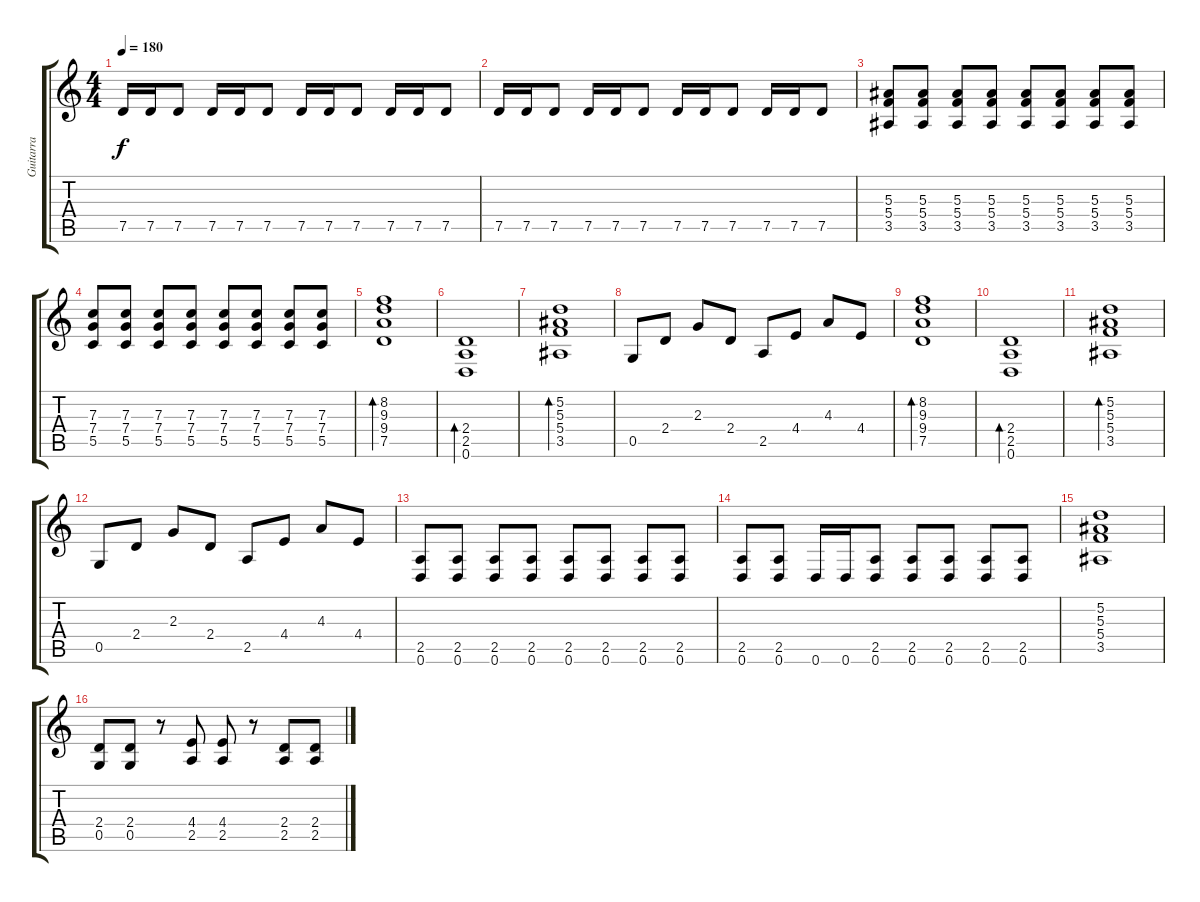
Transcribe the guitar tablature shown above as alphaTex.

\track ("Guitarra" "Guitarra") {instrument distortionguitar}
\staff {score tabs}
\tuning (D4 A3 F3 C3 G2 D2) {hide}
\ts (4 4)
\tempo 180
\clef g2
\ks c
7.5.16{dy f} 7.5.16 7.5.8 7.5.16 7.5.16 7.5.8 7.5.16 7.5.16 7.5.8 7.5.16 7.5.16 7.5.8 |
7.5.16 7.5.16 7.5.8 7.5.16 7.5.16 7.5.8 7.5.16 7.5.16 7.5.8 7.5.16 7.5.16 7.5.8 |
(5.3 5.4 3.5).8 (5.3 5.4 3.5).8 (5.3 5.4 3.5).8 (5.3 5.4 3.5).8 (5.3 5.4 3.5).8 (5.3 5.4 3.5).8 (5.3 5.4 3.5).8 (5.3 5.4 3.5).8 |
(7.3 7.4 5.5).8 (7.3 7.4 5.5).8 (7.3 7.4 5.5).8 (7.3 7.4 5.5).8 (7.3 7.4 5.5).8 (7.3 7.4 5.5).8 (7.3 7.4 5.5).8 (7.3 7.4 5.5).8 |
(8.2 9.3 9.4 7.5).1{bd 480 instrument electricguitarclean} |
(2.4 2.5 0.6).1{bd 480} |
(5.2 5.3 5.4 3.5).1{bd 480} |
0.5.8 2.4.8 2.3.8 2.4.8 2.5.8 4.4.8 4.3.8 4.4.8 |
(8.2 9.3 9.4 7.5).1{bd 480 instrument electricguitarclean} |
(2.4 2.5 0.6).1{bd 480} |
(5.2 5.3 5.4 3.5).1{bd 480} |
0.5.8 2.4.8 2.3.8 2.4.8 2.5.8 4.4.8 4.3.8 4.4.8 |
(2.5 0.6).8{instrument distortionguitar} (2.5 0.6).8 (2.5 0.6).8 (2.5 0.6).8 (2.5 0.6).8 (2.5 0.6).8 (2.5 0.6).8 (2.5 0.6).8 |
(2.5 0.6).8 (2.5 0.6).8 0.6.16 0.6.16 (2.5 0.6).8 (2.5 0.6).8 (2.5 0.6).8 (2.5 0.6).8 (2.5 0.6).8 |
(5.2 5.3 5.4 3.5).1 |
(2.4 0.5).8 (2.4 0.5).8 r.8 (4.4 2.5).8 (4.4 2.5).8 r.8 (2.4 2.5).8 (2.4 2.5).8
